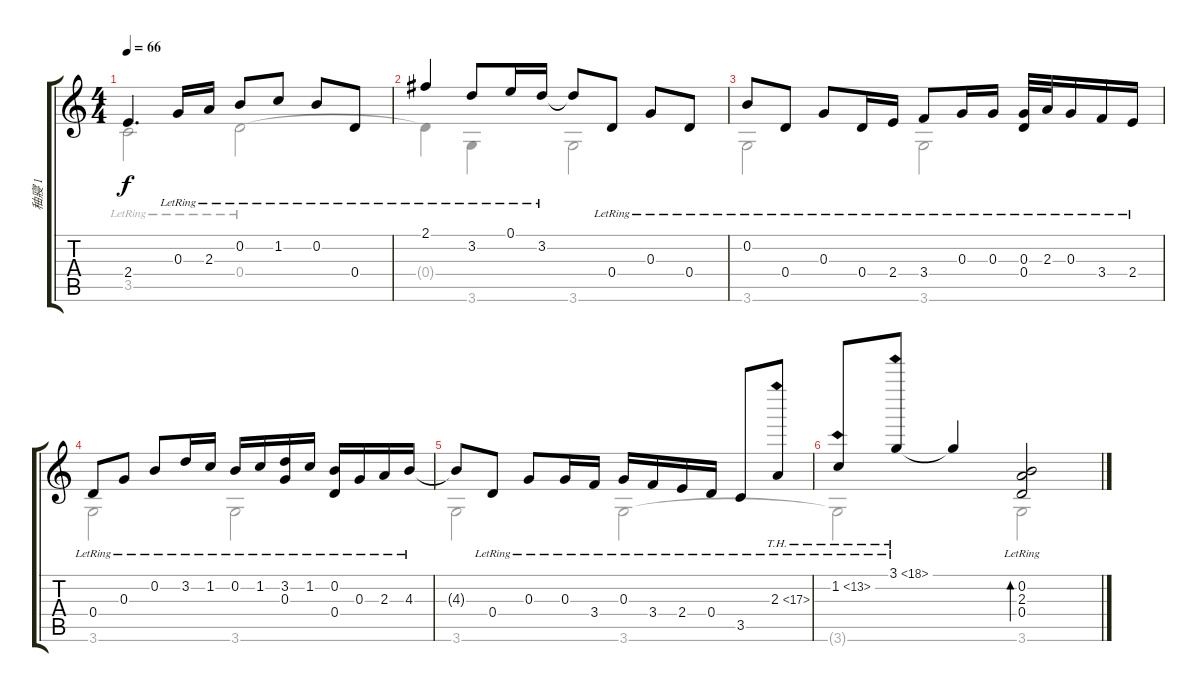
\track ("秞寢 1" "秞寢 1") {instrument acousticguitarnylon}
\staff {score tabs}
\tuning (E4 B3 G3 D3 A2 E2) {hide}
\voice
\ts (4 4)
\tempo 66
\clef g2
\ks c
2.4{t}.4{d dy f} 0.3{lr}.16 2.3{lr}.16 0.2{lr}.8 1.2{lr}.8 0.2{lr}.8 0.4{lr}.8 |
2.1{lr}.4 3.2{lr}.8 0.1{lr}.16 3.2{lr}.16 3.2{t}.8 0.4{lr}.8 0.3{lr}.8 0.4{lr}.8 |
0.2{lr}.8 0.4{lr}.8 0.3{lr}.8 0.4{lr}.16 2.4{lr}.16 3.4{lr}.8 0.3{lr}.16 0.3{lr}.16 (0.3{lr} 0.4{lr}).32 2.3{lr}.32 0.3{lr}.16 3.4{lr}.16 2.4{lr}.16 |
0.4{lr}.8 0.3{lr}.8 0.2{lr}.8 3.2{lr}.16 1.2{lr}.16 0.2{lr}.16 1.2{lr}.16 (3.2{lr} 0.3{lr}).16 1.2{lr}.16 (0.2{lr} 0.4{lr}).16 0.3{lr}.16 2.3{lr}.16 4.3{lr}.16 |
4.3{t}.8 0.4{lr}.8 0.3{lr}.8 0.3{lr}.16 3.4{lr}.16 0.3{lr}.16 3.4{lr}.16 2.4{lr}.16 0.4{lr}.16 3.5{lr}.8 2.3{th 15 lr}.8 |
1.2{th 12 lr}.8 3.1{th 15 lr}.8 3.1{t}.4 (0.2{lr} 2.3{lr} 0.4{lr}).2{bd 240}
\voice
\clef g2
\ottava regular
\simile none
\ks c
3.5{lr}.2{dy f} 0.4{lr}.2 |
0.4{t}.4 3.6.4 3.6.2 |
3.6.2 3.6.2 |
3.6.2 3.6.2 |
3.6.2 3.6.2 |
3.6{t}.2 3.6.2
